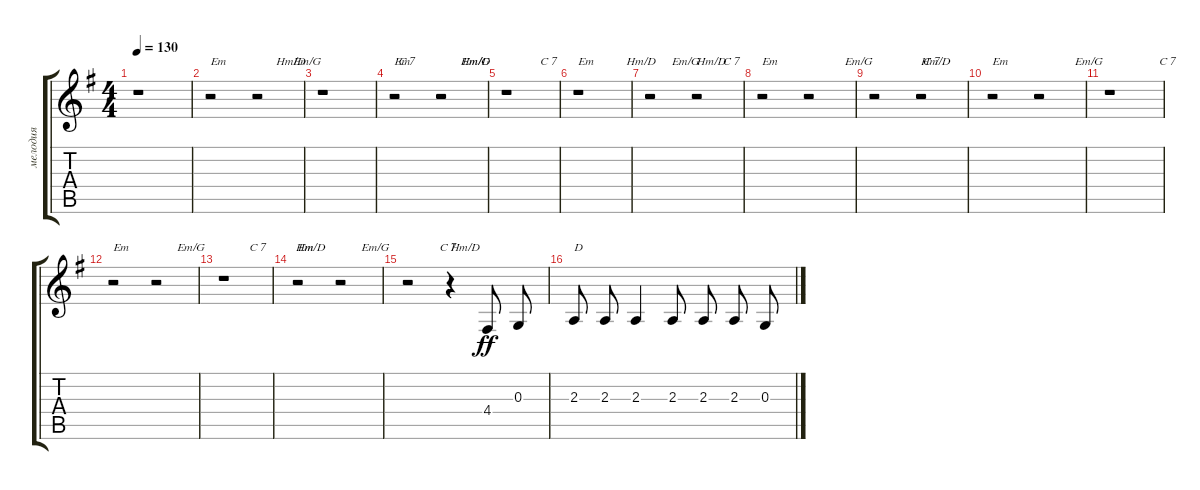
\track ("мелодия" "мелодия") {instrument accordion}
\staff {score tabs}
\tuning (E4 B3 G3 D3 A2 E2) {hide}
\ts (4 4)
\tempo 130
\clef g2
\ks eminor
r.1{txt "                                              Hm/D" dy ff} |
r.2{txt "Em"} r.2{txt "            Em/G                          C 7"} |
r.1{txt "                                              Hm/D"} |
r.2{txt "Em                    "} r.2{txt "       Em/G                 C 7"} |
r.1{txt "                                        Hm/D"} |
r.1{txt "Em                          Em/G        C 7"} |
r.2 r.2{txt "Hm/D"} |
r.2{txt "Em"} r.2{txt "            Em/G                 C 7"} |
r.2 r.2{txt "Hm/D"} |
r.2{txt "Em"} r.2{txt "            Em/G                   C 7"} |
r.1{txt "                                           Hm/D"} |
r.2{txt "Em"} r.2{txt "       Em/G               C 7"} |
r.1{txt "                        Hm/D"} |
r.2{txt "Em"} r.2{txt "       Em/G                 C 7"} |
r.2 r.4{txt "Hm/D"} 4.4.8{beam split} 0.3.8 |
2.3.8{txt "D" beam split} 2.3.8 2.3.4 2.3.8{beam split} 2.3.8 2.3.8{beam split} 0.3.8
